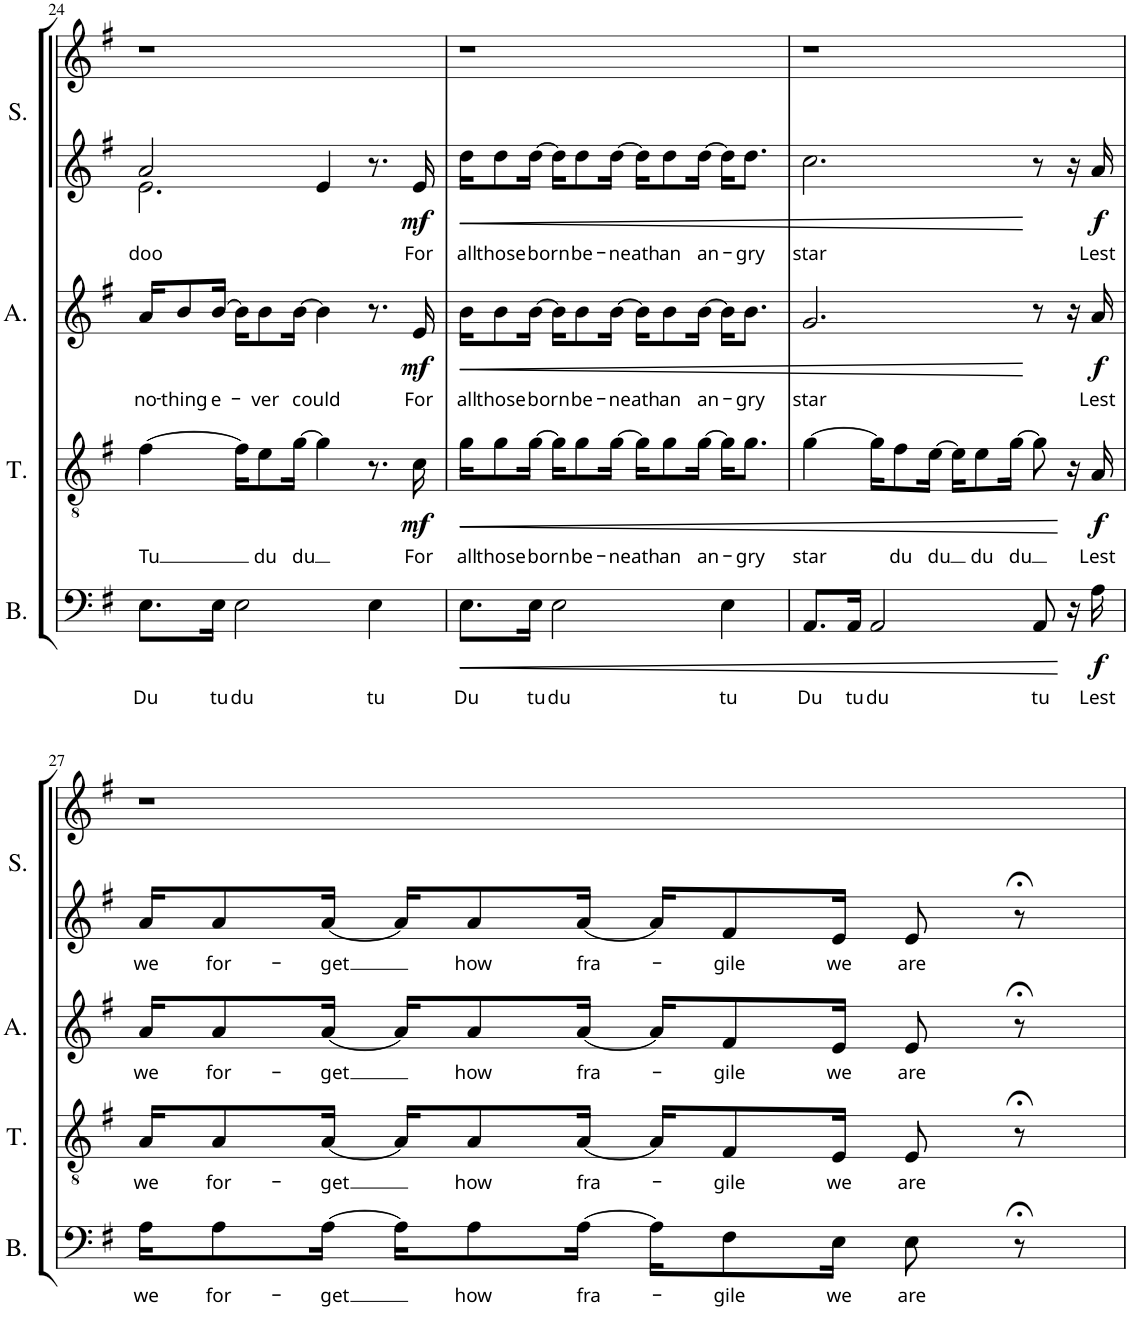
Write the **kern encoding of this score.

**kern	**text	**dynam	**kern	**text	**dynam	**kern	**text	**dynam	**kern	**text	**kern	**dynam
*part4	*part4	*part4	*part3	*part3	*part3	*part2	*part2	*part2	*part1	*part1	*part1	*part1
*staff5	*staff5	*staff5	*staff4	*staff4	*staff4	*staff3	*staff3	*staff3	*staff2	*staff2	*staff1	*staff1/2
*I"Bass	*	*	*I"Tenor	*	*	*I"Alto	*	*	*I"Soprano	*	*	*
*I'B.	*	*	*I'T.	*	*	*I'A.	*	*	*I'S.	*	*	*
!!LO:PB:g=z
*clefF4	*	*	*clefGv2	*	*	*clefG2	*	*	*clefG2	*	*clefG2	*
*	*	*	*Trd7c12	*	*	*	*	*	*	*	*	*
*k[f#]	*	*	*k[f#]	*	*	*k[f#]	*	*	*k[f#]	*	*k[f#]	*
*e:	*	*	*e:	*	*	*e:	*	*	*e:	*	*e:	*
*M4/4	*	*	*M4/4	*	*	*M4/4	*	*	*M4/4	*	*M4/4	*
=24	=24	=24	=24	=24	=24	=24	=24	=24	=24	=24	=24	=24
!	!LO:LY:b	!	!	!LO:LY:b	!	!	!LO:LY:b	!	!	!LO:LY:b	!	!
*	*	*	*	*	*	*	*	*	*^	*	*	*
8.E\L	Du	.	[4f#\	Tu	.	16a/KL	no-	.	2a/	2.e\	doo	1r	.
!	!	!	!	!	!	!	!LO:LY:b	!	!	!	!	!	!
.	.	.	.	.	.	8b/	-thing	.	.	.	.	.	.
!	!LO:LY:b	!	!	!	!	!	!LO:LY:b	!	!	!	!	!	!
16E\Jk	tu	.	.	.	.	[16b/Jk	e-	.	.	.	.	.	.
!	!LO:LY:b	!	!	!	!	!	!	!	!	!	!	!	!
2E\	du	.	16f#\KL]	.	.	16b\KL]	.	.	.	.	.	.	.
!	!	!	!	!LO:LY:b	!	!	!LO:LY:b	!	!	!	!	!	!
.	.	.	8e\	du	.	8b\	-ver	.	.	.	.	.	.
!	!	!	!	!LO:LY:b	!	!	!LO:LY:b	!	!	!	!	!	!
.	.	.	[16g\Jk	du	.	[16b\Jk	could	.	.	.	.	.	.
.	.	.	4g\]	.	.	4b\]	.	.	4e/	.	.	.	.
!	!LO:LY:b	!	!	!	!	!	!	!	!	!	!	!	!
4E\	tu	.	8.r	.	.	8.r	.	.	8.r	4ryy	.	.	.
!	!	!	!	!LO:LY:b	!LO:DY:b	!	!LO:LY:b	!LO:DY:b	!	!	!LO:LY:b	!	!LO:DY:b=2
.	.	.	16c\	For	mf	16e/	For	mf	16e/	.	For	.	mf
*	*	*	*	*	*	*	*	*	*v	*v	*	*	*
=25	=25	=25	=25	=25	=25	=25	=25	=25	=25	=25	=25	=25
!	!LO:LY:b	!LO:HP:b	!	!LO:LY:b	!LO:HP:b	!	!LO:LY:b	!LO:HP:b	!	!LO:LY:b	!	!
8.E\L	Du	<	16g\KL	all	<	16b\KL	all	<	16dd\KL	all	1r	.
!	!	!	!	!LO:LY:b	!	!	!LO:LY:b	!	!	!LO:LY:b	!	!
.	.	.	8g\	those	.	8b\	those	.	8dd\	those	.	.
!	!LO:LY:b	!	!	!LO:LY:b	!	!	!LO:LY:b	!	!	!LO:LY:b	!	!
16E\Jk	tu	.	[16g\Jk	born	.	[16b\Jk	born	.	[16dd\Jk	born	.	.
!	!LO:LY:b	!	!	!	!	!	!	!	!	!	!	!
2E\	du	.	16g\KL]	.	.	16b\KL]	.	.	16dd\KL]	.	.	.
!	!	!	!	!LO:LY:b	!	!	!LO:LY:b	!	!	!LO:LY:b	!	!
.	.	.	8g\	be-	.	8b\	be-	.	8dd\	be-	.	.
!	!	!	!	!LO:LY:b	!	!	!LO:LY:b	!	!	!LO:LY:b	!	!
.	.	.	[16g\Jk	-neath	.	[16b\Jk	-neath	.	[16dd\Jk	-neath	.	.
.	.	.	16g\KL]	.	.	16b\KL]	.	.	16dd\KL]	.	.	.
!	!	!	!	!LO:LY:b	!	!	!LO:LY:b	!	!	!LO:LY:b	!	!
.	.	.	8g\	an	.	8b\	an	.	8dd\	an	.	.
!	!	!	!	!LO:LY:b	!	!	!LO:LY:b	!	!	!LO:LY:b	!	!
.	.	.	[16g\Jk	an-	.	[16b\Jk	an-	.	[16dd\Jk	an-	.	.
!	!LO:LY:b	!	!	!	!	!	!	!	!	!	!	!
4E\	tu	.	16g\KL]	.	.	16b\KL]	.	.	16dd\KL]	.	.	.
!	!	!	!	!LO:LY:b	!	!	!LO:LY:b	!	!	!LO:LY:b	!	!
.	.	.	8.g\J	-gry	.	8.b\J	-gry	.	8.dd\J	-gry	.	.
=26	=26	=26	=26	=26	=26	=26	=26	=26	=26	=26	=26	=26
!	!LO:LY:b	!	!	!LO:LY:b	!	!	!LO:LY:b	!	!	!LO:LY:b	!	!
8.AA/L	Du	.	[4g\	star	.	2.g/	star	.	2.cc\	star	1r	.
!	!LO:LY:b	!	!	!	!	!	!	!	!	!	!	!
16AA/Jk	tu	.	.	.	.	.	.	.	.	.	.	.
!	!LO:LY:b	!	!	!	!	!	!	!	!	!	!	!
2AA/	du	.	16g\KL]	.	.	.	.	.	.	.	.	.
!	!	!	!	!LO:LY:b	!	!	!	!	!	!	!	!
.	.	.	8f#\	du	.	.	.	.	.	.	.	.
!	!	!	!	!LO:LY:b	!	!	!	!	!	!	!	!
.	.	.	[16e\Jk	du	.	.	.	.	.	.	.	.
.	.	.	16e\KL]	.	.	.	.	.	.	.	.	.
!	!	!	!	!LO:LY:b	!	!	!	!	!	!	!	!
.	.	.	8e\	du	.	.	.	.	.	.	.	.
!	!	!	!	!LO:LY:b	!	!	!	!	!	!	!	!
.	.	.	[16g\Jk	du	.	.	.	.	.	.	.	.
!	!LO:LY:b	!	!	!	!	!	!	!	!	!	!	!
8AA/	tu	.	8g\]	.	.	8r	.	[	8r	.	.	.
16r	.	[	16r	.	[	16r	.	.	16r	.	.	.
!	!LO:LY:b	!LO:DY:b	!	!LO:LY:b	!LO:DY:b	!	!LO:LY:b	!LO:DY:b	!	!LO:LY:b	!	!LO:DY:b=2
16A\	Lest	f	16A/	Lest	f	16a/	Lest	f	16a/	Lest	.	f
!!LO:LB:g=z
=27	=27	=27	=27	=27	=27	=27	=27	=27	=27	=27	=27	=27
!	!LO:LY:b	!	!	!LO:LY:b	!	!	!LO:LY:b	!	!	!LO:LY:b	!	!
16A\KL	we	.	16A/KL	we	.	16a/KL	we	.	16a/KL	we	1r	.
!	!LO:LY:b	!	!	!LO:LY:b	!	!	!LO:LY:b	!	!	!LO:LY:b	!	!
8A\	for-	.	8A/	for-	.	8a/	for-	.	8a/	for-	.	.
!	!LO:LY:b	!	!	!LO:LY:b	!	!	!LO:LY:b	!	!	!LO:LY:b	!	!
[16A\Jk	-get	.	[16A/Jk	-get	.	[16a/Jk	-get	.	[16a/Jk	-get	.	.
16A\KL]	.	.	16A/KL]	.	.	16a/KL]	.	.	16a/KL]	.	.	.
!	!LO:LY:b	!	!	!LO:LY:b	!	!	!LO:LY:b	!	!	!LO:LY:b	!	!
8A\	how	.	8A/	how	.	8a/	how	.	8a/	how	.	.
!	!LO:LY:b	!	!	!LO:LY:b	!	!	!LO:LY:b	!	!	!LO:LY:b	!	!
[16A\Jk	fra-	.	[16A/Jk	fra-	.	[16a/Jk	fra-	.	[16a/Jk	fra-	.	.
16A\KL]	.	.	16A/KL]	.	.	16a/KL]	.	.	16a/KL]	.	.	.
!	!LO:LY:b	!	!	!LO:LY:b	!	!	!LO:LY:b	!	!	!LO:LY:b	!	!
8F#\	-gile	.	8F#/	-gile	.	8f#/	-gile	.	8f#/	-gile	.	.
!	!LO:LY:b	!	!	!LO:LY:b	!	!	!LO:LY:b	!	!	!LO:LY:b	!	!
16E\Jk	we	.	16E/Jk	we	.	16e/Jk	we	.	16e/Jk	we	.	.
!	!LO:LY:b	!	!	!LO:LY:b	!	!	!LO:LY:b	!	!	!LO:LY:b	!	!
8E\	are	.	8E/	are	.	8e/	are	.	8e/	are	.	.
8r;<	.	.	8r;<	.	.	8r;<	.	.	8r;<	.	.	.
=	=	=	=	=	=	=	=	=	=	=	=	=
*-	*-	*-	*-	*-	*-	*-	*-	*-	*-	*-	*-	*-
